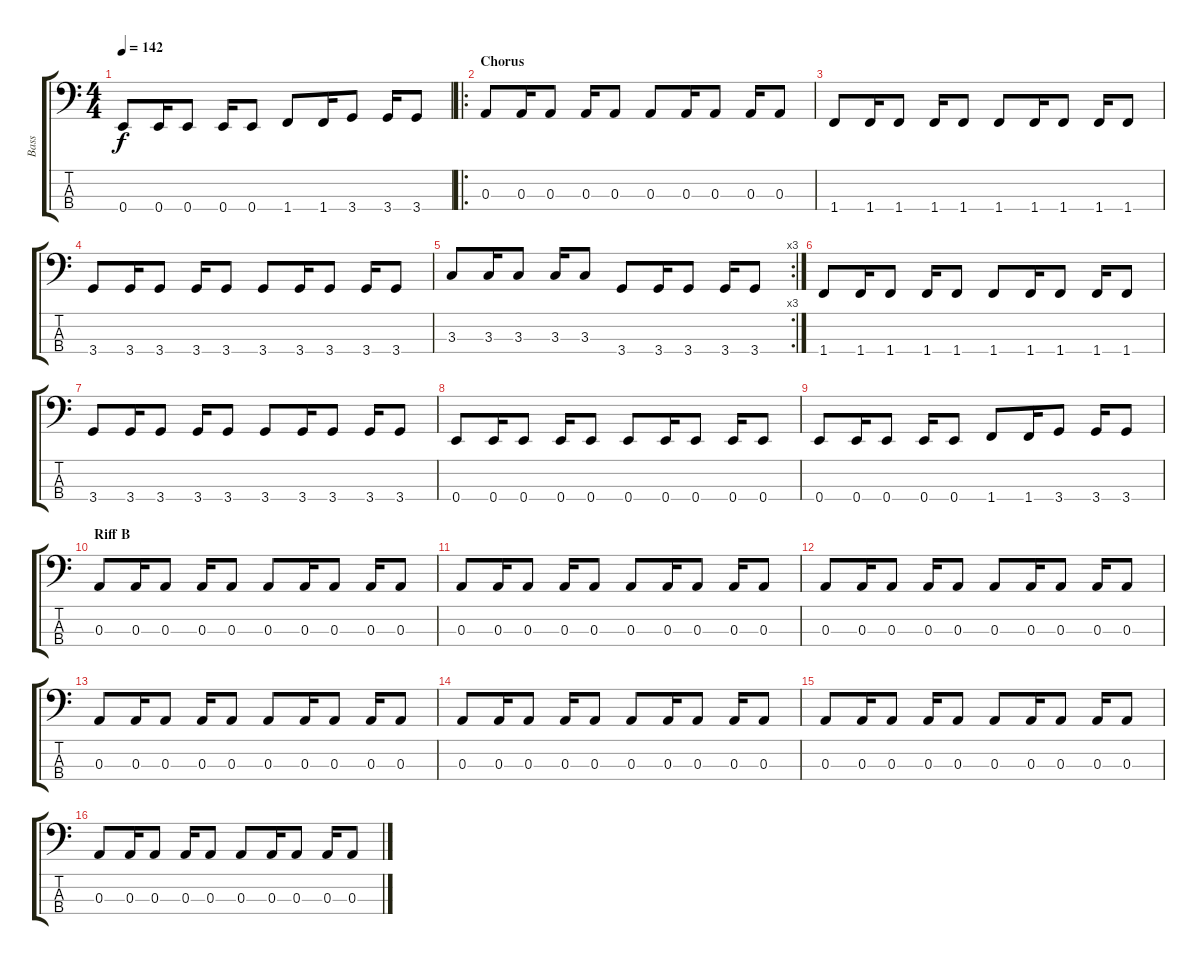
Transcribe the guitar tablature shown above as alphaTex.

\track ("Bass" "Bass") {instrument electricbassfinger}
\staff {score tabs}
\tuning (G2 D2 A1 E1) {hide}
\ts (4 4)
\tempo 142
\clef f4
\ks c
0.4.8{dy f} 0.4.16 0.4.8 0.4.16 0.4.8 1.4.8 1.4.16 3.4.8 3.4.16 3.4.8 |
\ro
\section ("" "Chorus")
0.3.8 0.3.16 0.3.8 0.3.16 0.3.8 0.3.8 0.3.16 0.3.8 0.3.16 0.3.8 |
1.4.8 1.4.16 1.4.8 1.4.16 1.4.8 1.4.8 1.4.16 1.4.8 1.4.16 1.4.8 |
3.4.8 3.4.16 3.4.8 3.4.16 3.4.8 3.4.8 3.4.16 3.4.8 3.4.16 3.4.8 |
\rc 3
3.3.8 3.3.16 3.3.8 3.3.16 3.3.8 3.4.8 3.4.16 3.4.8 3.4.16 3.4.8 |
1.4.8 1.4.16 1.4.8 1.4.16 1.4.8 1.4.8 1.4.16 1.4.8 1.4.16 1.4.8 |
3.4.8 3.4.16 3.4.8 3.4.16 3.4.8 3.4.8 3.4.16 3.4.8 3.4.16 3.4.8 |
0.4.8 0.4.16 0.4.8 0.4.16 0.4.8 0.4.8 0.4.16 0.4.8 0.4.16 0.4.8 |
0.4.8 0.4.16 0.4.8 0.4.16 0.4.8 1.4.8 1.4.16 3.4.8 3.4.16 3.4.8 |
\section ("" "Riff B")
0.3.8 0.3.16 0.3.8 0.3.16 0.3.8 0.3.8 0.3.16 0.3.8 0.3.16 0.3.8 |
0.3.8 0.3.16 0.3.8 0.3.16 0.3.8 0.3.8 0.3.16 0.3.8 0.3.16 0.3.8 |
0.3.8 0.3.16 0.3.8 0.3.16 0.3.8 0.3.8 0.3.16 0.3.8 0.3.16 0.3.8 |
0.3.8 0.3.16 0.3.8 0.3.16 0.3.8 0.3.8 0.3.16 0.3.8 0.3.16 0.3.8 |
0.3.8 0.3.16 0.3.8 0.3.16 0.3.8 0.3.8 0.3.16 0.3.8 0.3.16 0.3.8 |
0.3.8 0.3.16 0.3.8 0.3.16 0.3.8 0.3.8 0.3.16 0.3.8 0.3.16 0.3.8 |
0.3.8 0.3.16 0.3.8 0.3.16 0.3.8 0.3.8 0.3.16 0.3.8 0.3.16 0.3.8
